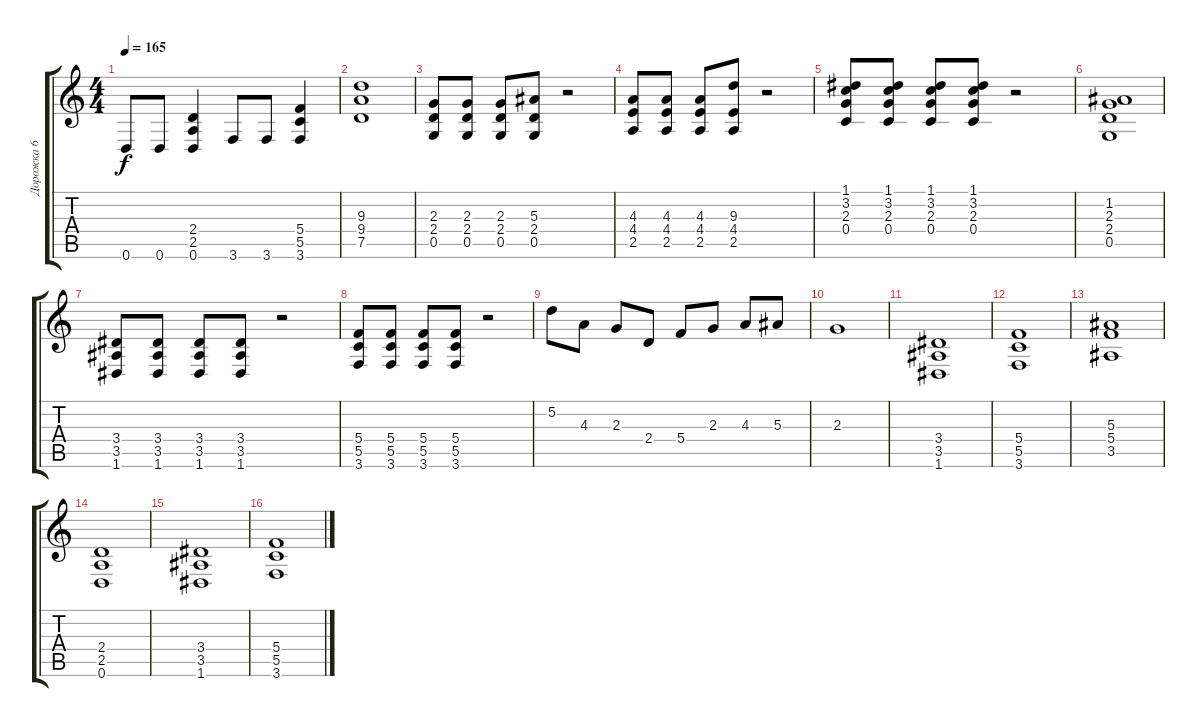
\track ("Дорожка 6" "Дорожка 6") {instrument distortionguitar}
\staff {score tabs}
\tuning (D4 A3 F3 C3 G2 D2) {hide}
\ts (4 4)
\tempo 165
\clef g2
\ks c
0.6.8{dy f} 0.6.8 (2.4 2.5 0.6).4 3.6.8 3.6.8 (5.4 5.5 3.6).4 |
(9.3 9.4 7.5).1 |
(2.3 2.4 0.5).8 (2.3 2.4 0.5).8 (2.3 2.4 0.5).8 (5.3 2.4 0.5).8 r.2 |
(4.3 4.4 2.5).8 (4.3 4.4 2.5).8 (4.3 4.4 2.5).8 (9.3 4.4 2.5).8 r.2 |
(1.1 3.2 2.3 0.4).8 (1.1 3.2 2.3 0.4).8 (1.1 3.2 2.3 0.4).8 (1.1 3.2 2.3 0.4).8 r.2 |
(1.2 2.3 2.4 0.5).1 |
(3.4 3.5 1.6).8 (3.4 3.5 1.6).8 (3.4 3.5 1.6).8 (3.4 3.5 1.6).8 r.2 |
(5.4 5.5 3.6).8 (5.4 5.5 3.6).8 (5.4 5.5 3.6).8 (5.4 5.5 3.6).8 r.2 |
5.2.8 4.3.8 2.3.8 2.4.8 5.4.8 2.3.8 4.3.8 5.3.8 |
2.3.1 |
(3.4 3.5 1.6).1 |
(5.4 5.5 3.6).1 |
(5.3 5.4 3.5).1 |
(2.4 2.5 0.6).1 |
(3.4 3.5 1.6).1 |
(5.4 5.5 3.6).1
